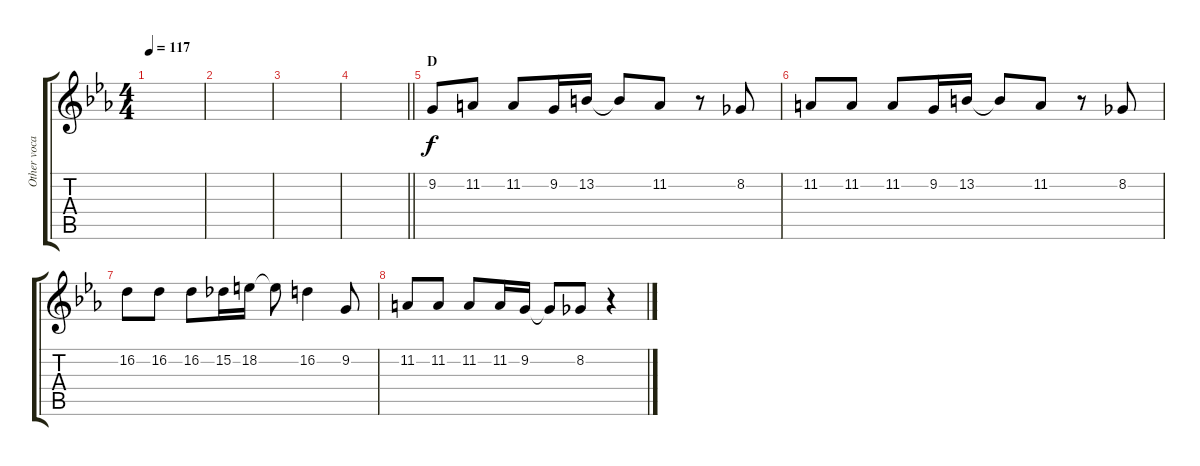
\track ("Other vocals" "Other voca") {instrument ocarina}
\staff {score tabs}
\tuning (Eb4 Bb3 Gb3 Db3 Ab2 Eb2) {hide}
\ts (4 4)
\tempo 117
\clef g2
\ks eb
|
|
|
\barLineRight lightlight
|
\section ("" "D")
9.2.8 11.2.8 11.2.8 9.2.16 13.2.16 13.2{t}.8 11.2.8 r.8 8.2.8 |
11.2.8 11.2.8 11.2.8 9.2.16 13.2.16 13.2{t}.8 11.2.8 r.8 8.2.8 |
16.2.8 16.2.8 16.2.8 15.2.16 18.2.16 18.2{t}.8 16.2.4 9.2.8 |
11.2.8 11.2.8 11.2.8 11.2.16 9.2.16 9.2{t}.8 8.2.8 r.4
